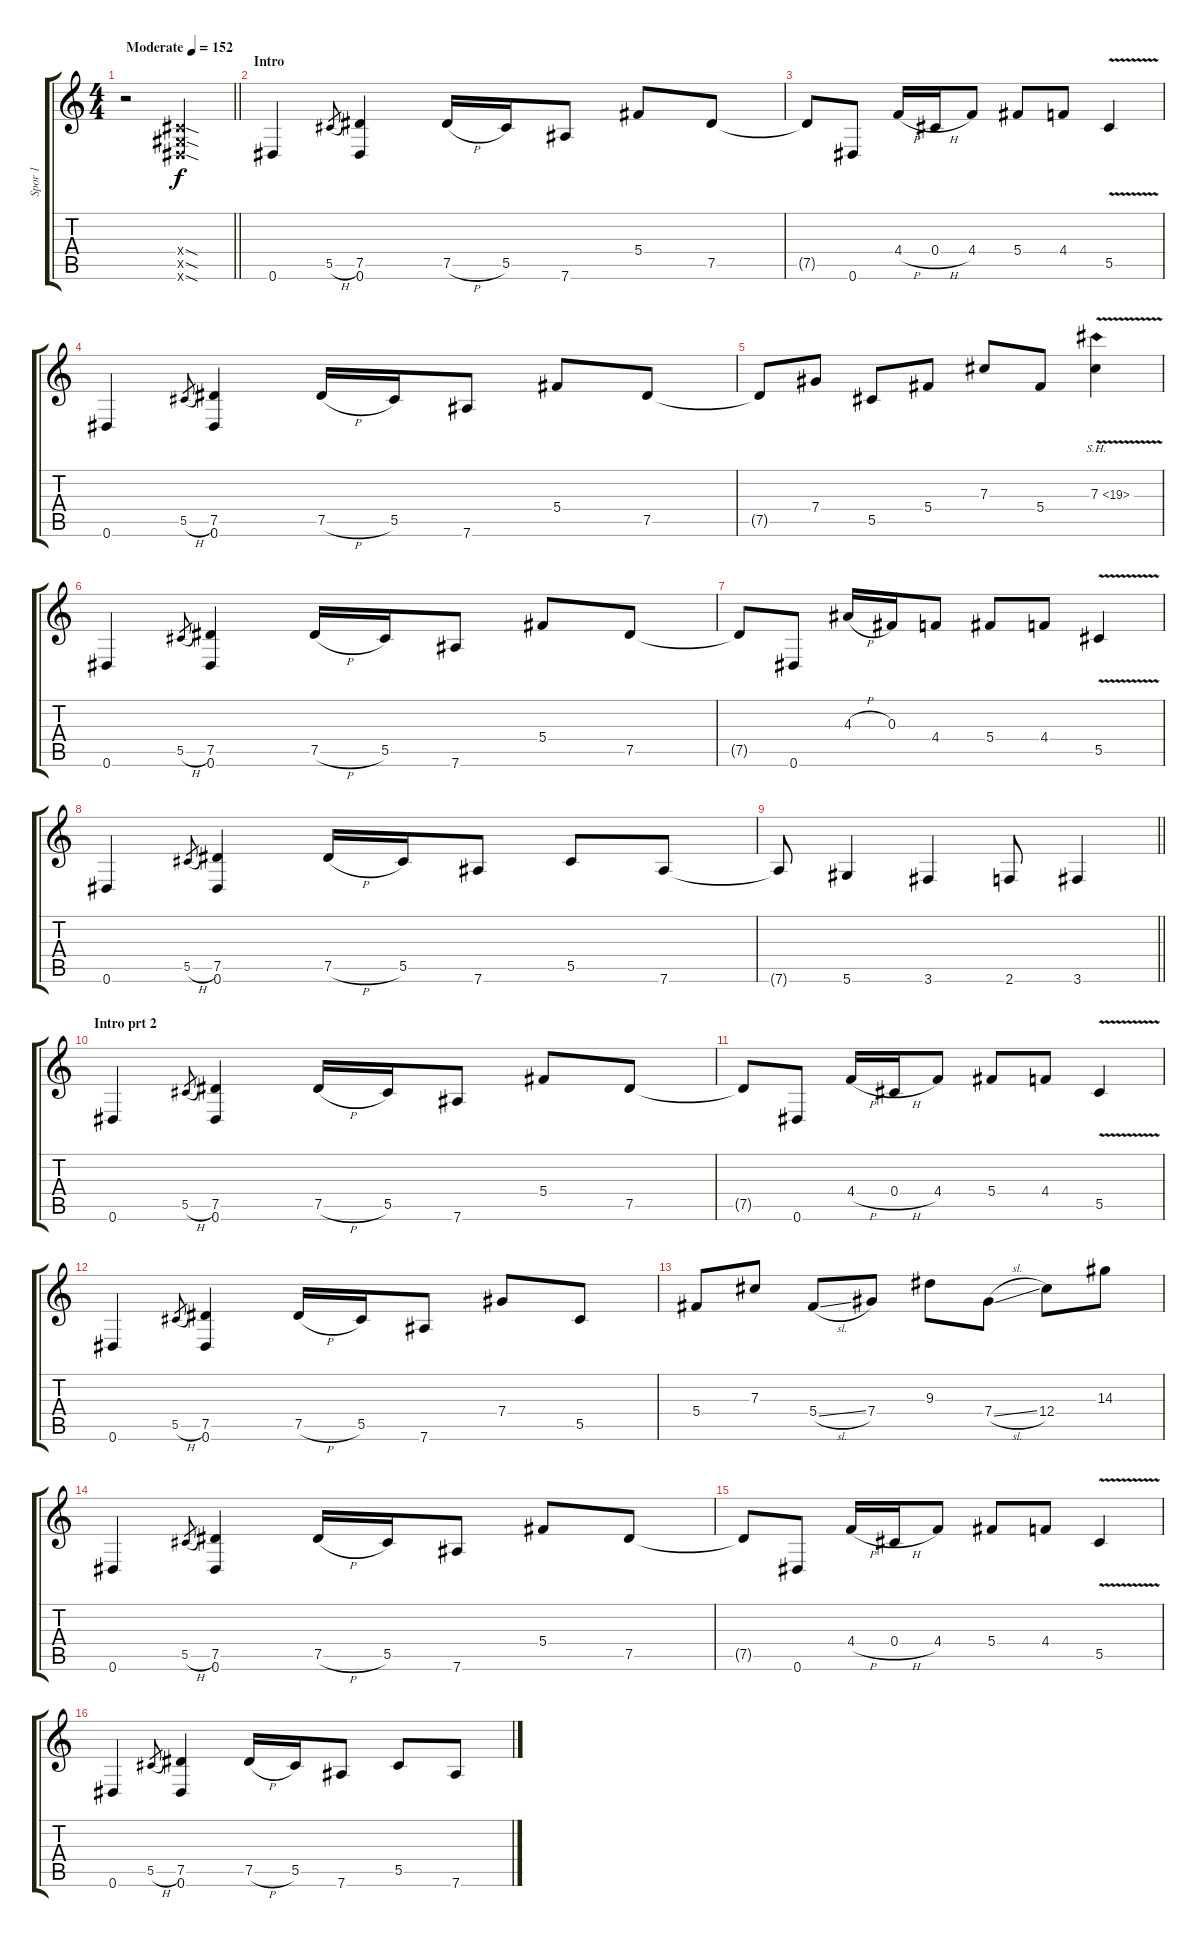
\track ("Spor 1" "Spor 1") {instrument distortionguitar}
\staff {score tabs}
\tuning (Eb4 Bb3 Gb3 Db3 Ab2 Eb2) {hide}
\ts (4 4)
\tempo (152 "Moderate")
\clef g2
\barLineRight lightlight
\ks c
r.2{dy f instrument distortionguitar} (0.4{sod x} 0.5{sod x} 0.6{sod x}).2 |
\section ("" "Intro")
0.6.4 5.5{h}.8{gr} (7.5 0.6).4 7.5{h}.16 5.5.16 7.6.8 5.4.8 7.5.8 |
7.5{t}.8 0.6.8 4.4{h}.16 0.4{h}.16 4.4.8 5.4.8 4.4.8 5.5{v}.4 |
0.6.4 5.5{h}.8{gr} (7.5 0.6).4 7.5{h}.16 5.5.16 7.6.8 5.4.8 7.5.8 |
7.5{t}.8 7.4.8 5.5.8 5.4.8 7.3.8 5.4.8 7.3{sh 12 v}.4 |
0.6.4 5.5{h}.8{gr} (7.5 0.6).4 7.5{h}.16 5.5.16 7.6.8 5.4.8 7.5.8 |
7.5{t}.8 0.6.8 4.3{h}.16 0.3.16 4.4.8 5.4.8 4.4.8 5.5{v}.4 |
0.6.4 5.5{h}.8{gr} (7.5 0.6).4 7.5{h}.16 5.5.16 7.6.8 5.5.8 7.6.8 |
\barLineRight lightlight
7.6{t}.8 5.6.4 3.6.4 2.6.8 3.6.4 |
\section ("" "Intro prt 2")
0.6.4 5.5{h}.8{gr} (7.5 0.6).4 7.5{h}.16 5.5.16 7.6.8 5.4.8 7.5.8 |
7.5{t}.8 0.6.8 4.4{h}.16 0.4{h}.16 4.4.8 5.4.8 4.4.8 5.5{v}.4 |
0.6.4 5.5{h}.8{gr} (7.5 0.6).4 7.5{h}.16 5.5.16 7.6.8 7.4.8 5.5.8 |
5.4.8 7.3.8 5.4{sl}.8 7.4.8 9.3.8 7.4{sl}.8 12.4.8 14.3.8 |
0.6.4 5.5{h}.8{gr} (7.5 0.6).4 7.5{h}.16 5.5.16 7.6.8 5.4.8 7.5.8 |
7.5{t}.8 0.6.8 4.4{h}.16 0.4{h}.16 4.4.8 5.4.8 4.4.8 5.5{v}.4 |
0.6.4 5.5{h}.8{gr} (7.5 0.6).4 7.5{h}.16 5.5.16 7.6.8 5.5.8 7.6.8
